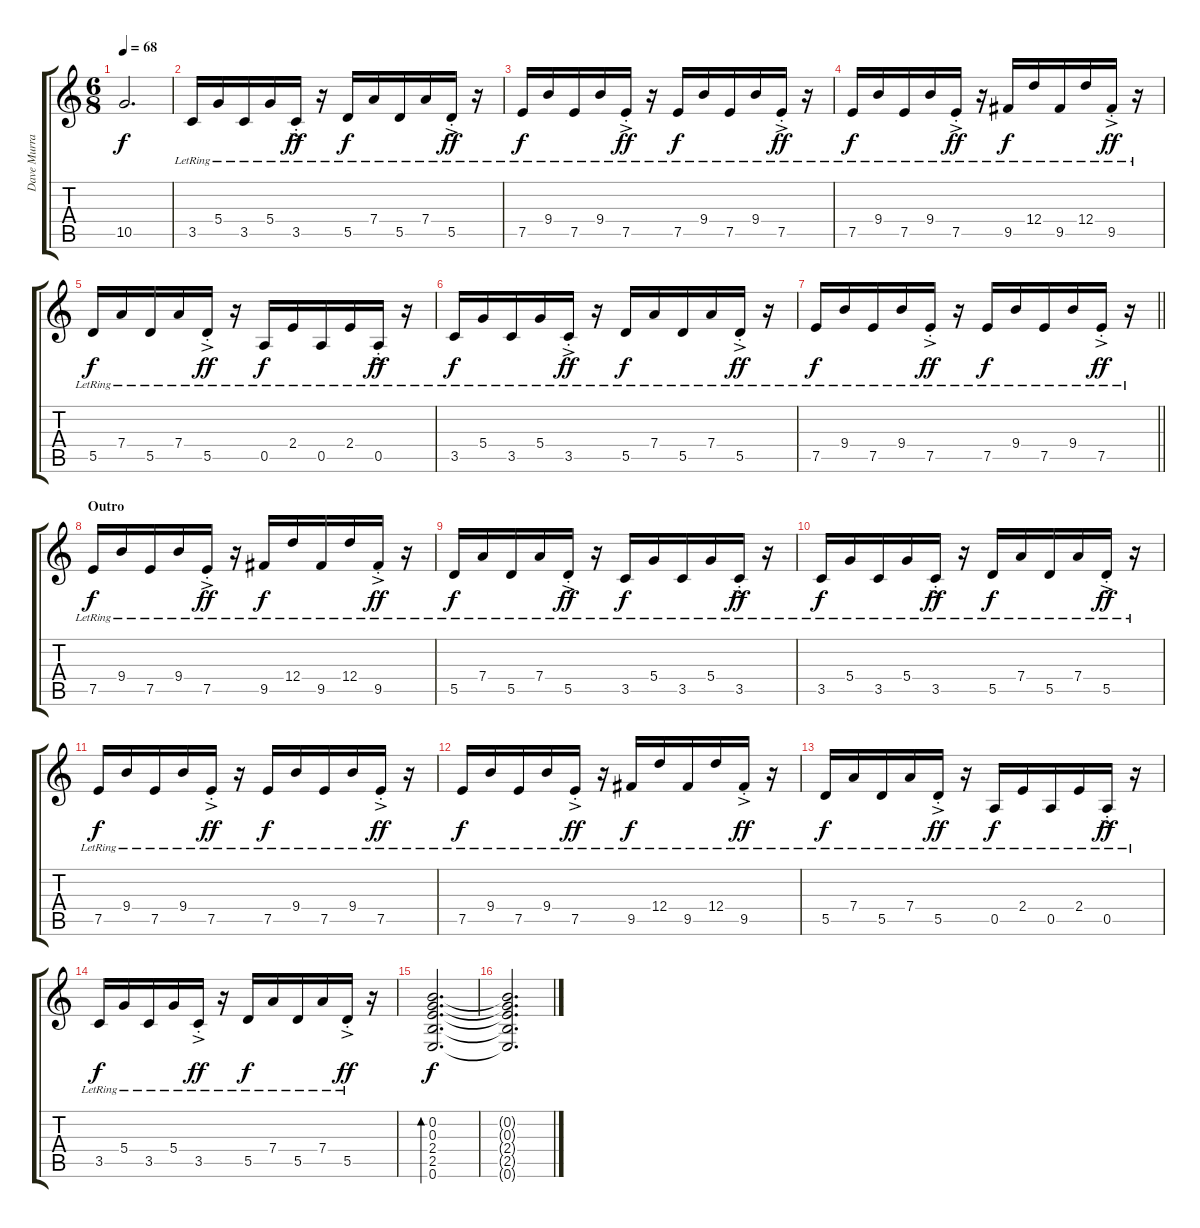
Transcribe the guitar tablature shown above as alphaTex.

\track ("Dave Murray" "Dave Murra") {instrument overdrivenguitar}
\staff {score tabs}
\tuning (E4 B3 G3 D3 A2 E2) {hide}
\ts (6 8)
\tempo 68
\clef g2
\ks c
10.5{t}.2{d dy f} |
3.5{lr}.16{instrument electricguitarclean} 5.4{lr}.16 3.5{lr}.16 5.4{lr}.16 3.5{ac st lr}.16{dy ff} r.16 5.5{lr}.16{dy f} 7.4{lr}.16 5.5{lr}.16 7.4{lr}.16 5.5{ac st lr}.16{dy ff} r.16 |
7.5{lr}.16{dy f} 9.4{lr}.16 7.5{lr}.16 9.4{lr}.16 7.5{ac st lr}.16{dy ff} r.16 7.5{lr}.16{dy f} 9.4{lr}.16 7.5{lr}.16 9.4{lr}.16 7.5{ac st lr}.16{dy ff} r.16 |
7.5{lr}.16{dy f} 9.4{lr}.16 7.5{lr}.16 9.4{lr}.16 7.5{ac st lr}.16{dy ff} r.16 9.5{lr}.16{dy f} 12.4{lr}.16 9.5{lr}.16 12.4{lr}.16 9.5{ac st lr}.16{dy ff} r.16 |
5.5{lr}.16{dy f} 7.4{lr}.16 5.5{lr}.16 7.4{lr}.16 5.5{ac st lr}.16{dy ff} r.16 0.5{lr}.16{dy f} 2.4{lr}.16 0.5{lr}.16 2.4{lr}.16 0.5{ac st lr}.16{dy ff} r.16 |
3.5{lr}.16{dy f} 5.4{lr}.16 3.5{lr}.16 5.4{lr}.16 3.5{ac st lr}.16{dy ff} r.16 5.5{lr}.16{dy f} 7.4{lr}.16 5.5{lr}.16 7.4{lr}.16 5.5{ac st lr}.16{dy ff} r.16 |
\barLineRight lightlight
7.5{lr}.16{dy f} 9.4{lr}.16 7.5{lr}.16 9.4{lr}.16 7.5{ac st lr}.16{dy ff} r.16 7.5{lr}.16{dy f} 9.4{lr}.16 7.5{lr}.16 9.4{lr}.16 7.5{ac st lr}.16{dy ff} r.16 |
\section ("" "Outro")
7.5{lr}.16{dy f} 9.4{lr}.16 7.5{lr}.16 9.4{lr}.16 7.5{ac st lr}.16{dy ff} r.16 9.5{lr}.16{dy f} 12.4{lr}.16 9.5{lr}.16 12.4{lr}.16 9.5{ac st lr}.16{dy ff} r.16 |
5.5{lr}.16{dy f} 7.4{lr}.16 5.5{lr}.16 7.4{lr}.16 5.5{ac st lr}.16{dy ff} r.16 3.5{lr}.16{dy f} 5.4{lr}.16 3.5{lr}.16 5.4{lr}.16 3.5{ac st lr}.16{dy ff} r.16 |
3.5{lr}.16{dy f} 5.4{lr}.16 3.5{lr}.16 5.4{lr}.16 3.5{ac st lr}.16{dy ff} r.16 5.5{lr}.16{dy f} 7.4{lr}.16 5.5{lr}.16 7.4{lr}.16 5.5{ac st lr}.16{dy ff} r.16 |
7.5{lr}.16{dy f} 9.4{lr}.16 7.5{lr}.16 9.4{lr}.16 7.5{ac st lr}.16{dy ff} r.16 7.5{lr}.16{dy f} 9.4{lr}.16 7.5{lr}.16 9.4{lr}.16 7.5{ac st lr}.16{dy ff} r.16 |
7.5{lr}.16{dy f} 9.4{lr}.16 7.5{lr}.16 9.4{lr}.16 7.5{ac st lr}.16{dy ff} r.16 9.5{lr}.16{dy f} 12.4{lr}.16 9.5{lr}.16 12.4{lr}.16 9.5{ac st lr}.16{dy ff} r.16 |
5.5{lr}.16{dy f} 7.4{lr}.16 5.5{lr}.16 7.4{lr}.16 5.5{ac st lr}.16{dy ff} r.16 0.5{lr}.16{dy f} 2.4{lr}.16 0.5{lr}.16 2.4{lr}.16 0.5{ac st lr}.16{dy ff} r.16 |
3.5{lr}.16{dy f} 5.4{lr}.16 3.5{lr}.16 5.4{lr}.16 3.5{ac st lr}.16{dy ff} r.16 5.5{lr}.16{dy f} 7.4{lr}.16 5.5{lr}.16 7.4{lr}.16 5.5{ac st lr}.16{dy ff} r.16 |
(0.2 0.3 2.4 2.5 0.6).2{d bd 480 dy f} |
(0.2{t} 0.3{t} 2.4{t} 2.5{t} 0.6{t}).2{d}
